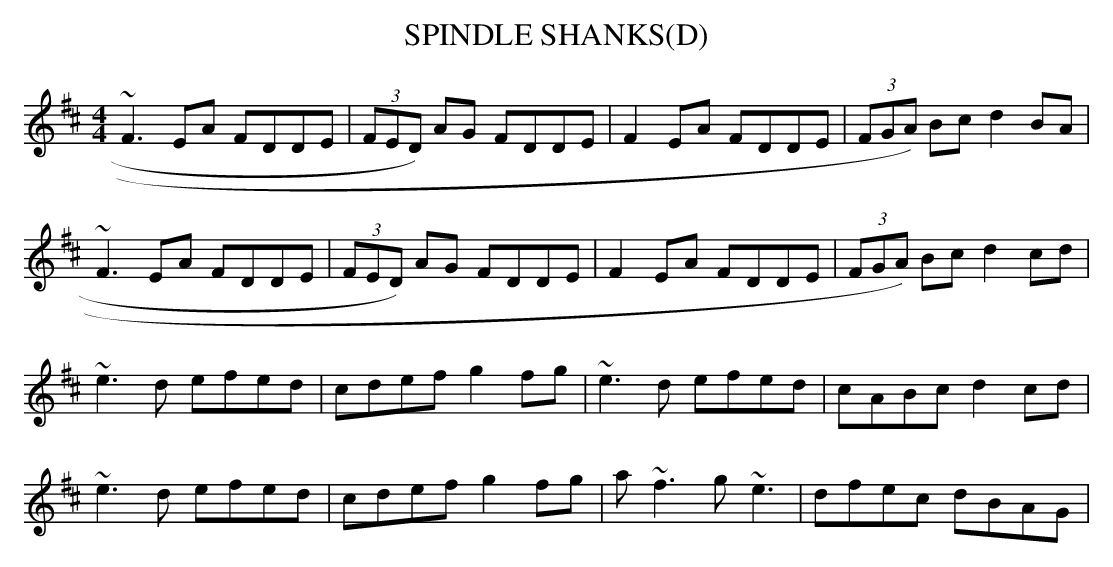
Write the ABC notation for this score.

X:1
T:SPINDLE SHANKS(D)
M:4/4
L:1/8
K:D
~F3 EA FDDE|(3FED) AG FDDE|F2 EA FDDE|(3FGA) Bc d2 BA|!
~F3 EA FDDE|(3FED) AG FDDE|F2 EA FDDE|(3FGA) Bc d2 cd|!
~e3d efed|cdef g2 fg|~e3d efed|cABc d2 cd|!
~e3d efed|cdef g2 fg|a~f3 g~e3|dfec dBAG|!
